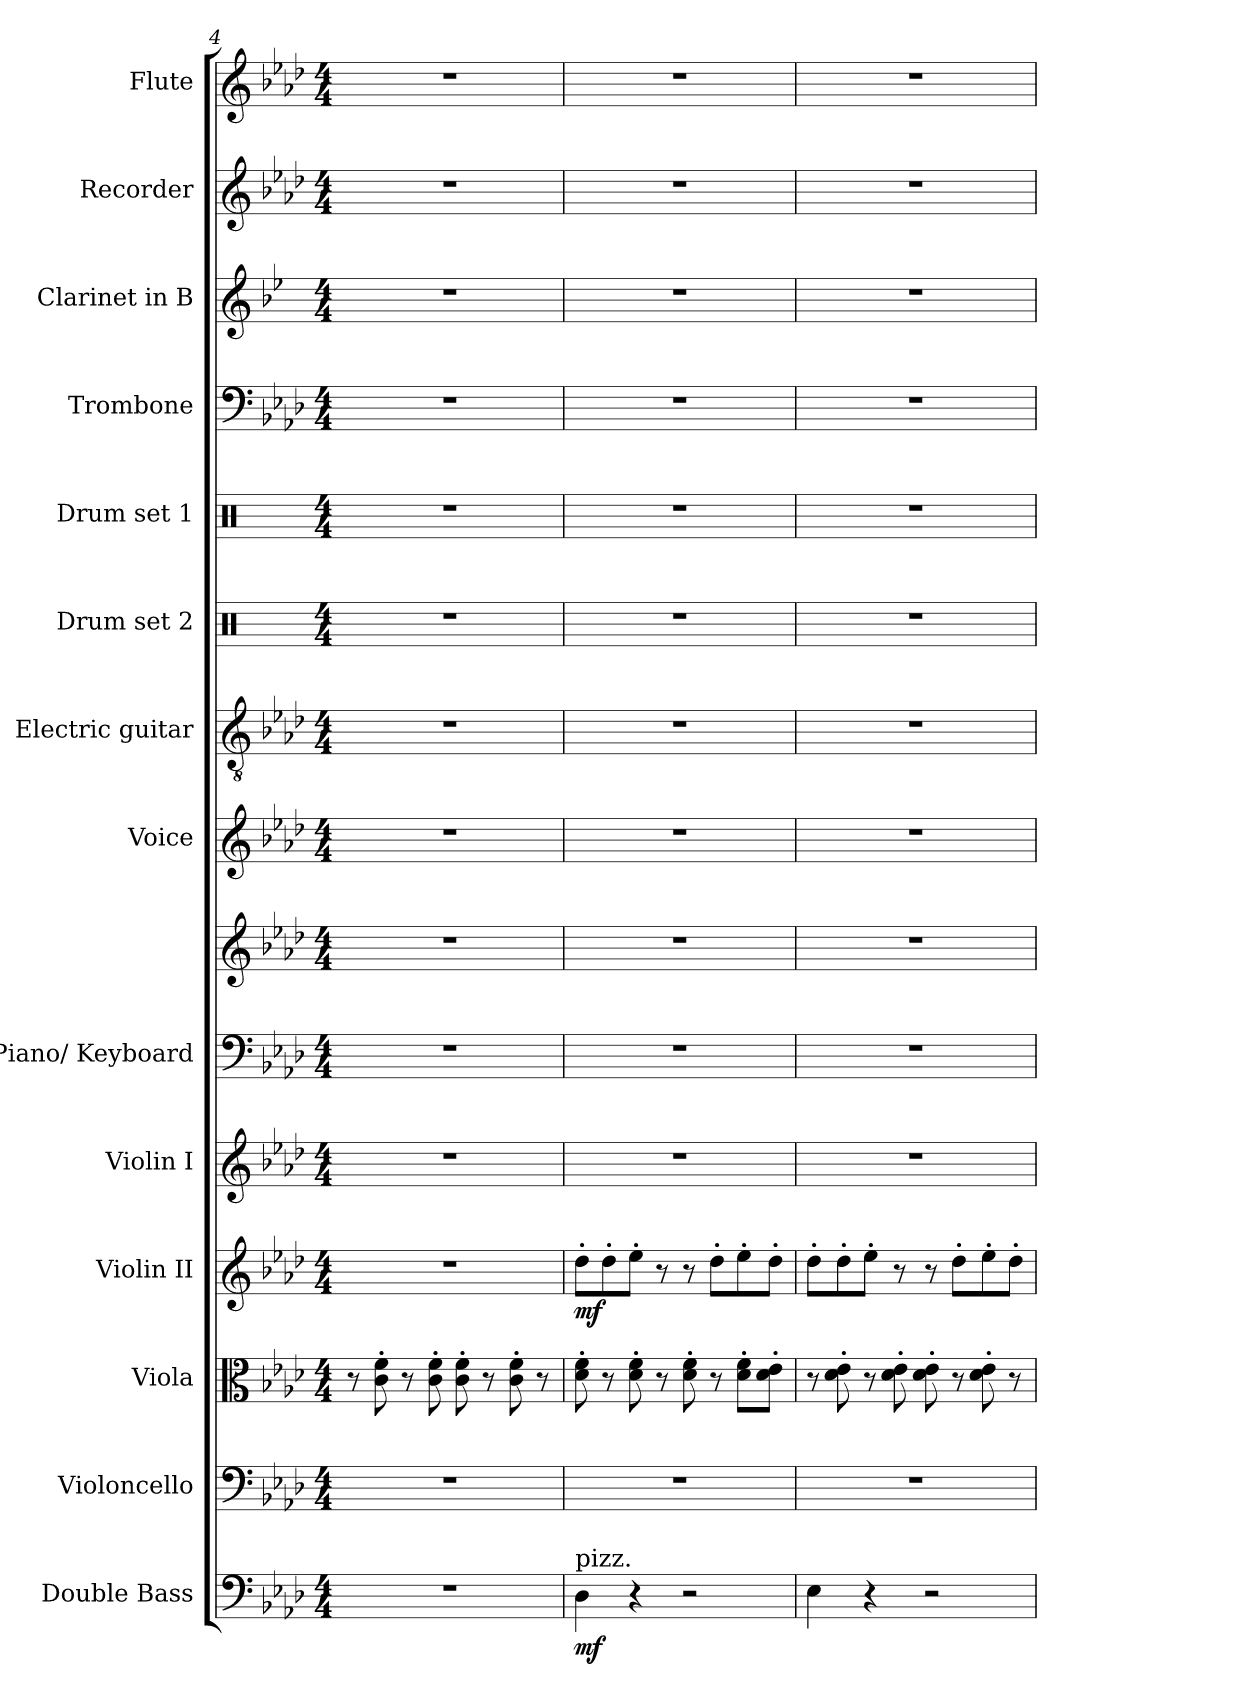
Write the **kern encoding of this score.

**kern	**dynam	**kern	**kern	**kern	**dynam	**kern	**kern	**kern	**kern	**kern	**kern	**kern	**kern	**kern	**kern	**kern
*part14	*part14	*part13	*part12	*part11	*part11	*part10	*part9	*part9	*part8	*part7	*part6	*part5	*part4	*part3	*part2	*part1
*staff15	*staff15	*staff14	*staff13	*staff12	*staff12	*staff11	*staff10	*staff9	*staff8	*staff7	*staff6	*staff5	*staff4	*staff3	*staff2	*staff1
*I"Double Bass	*	*I"Violoncello	*I"Viola	*I"Violin II	*	*I"Violin I	*I"Piano/ Keyboard	*	*I"Voice	*I"Electric guitar	*I"Drum set 2	*I"Drum set 1	*I"Trombone	*I"Clarinet in B	*I"Recorder	*I"Flute
*I'Db.	*	*I'Vc.	*I'Vla.	*I'Vln. II	*	*I'Vln. I	*I'Pno.	*	*I'Voice	*I'El. g.	*I'Dr.	*I'Dr.	*I'Trb.	*I'Cl.	*I'Rc.	*I'Fl.
*clefF4	*	*clefF4	*clefC3	*clefG2	*	*clefG2	*clefF4	*clefG2	*clefG2	*clefGv2	*clefX	*clefX	*clefF4	*clefG2	*clefG2	*clefG2
*ITrd7c12	*	*	*	*	*	*	*	*	*	*	*	*	*	*ITrd1c2	*	*
*k[b-e-a-d-]	*	*k[b-e-a-d-]	*k[b-e-a-d-]	*k[b-e-a-d-]	*	*k[b-e-a-d-]	*k[b-e-a-d-]	*k[b-e-a-d-]	*k[b-e-a-d-]	*k[b-e-a-d-]	*k[]	*k[]	*k[b-e-a-d-]	*k[b-e-a-d-]	*k[b-e-a-d-]	*k[b-e-a-d-]
*M4/4	*	*M4/4	*M4/4	*M4/4	*	*M4/4	*M4/4	*M4/4	*M4/4	*M4/4	*M4/4	*M4/4	*M4/4	*M4/4	*M4/4	*M4/4
=4	=4	=4	=4	=4	=4	=4	=4	=4	=4	=4	=4	=4	=4	=4	=4	=4
1r	.	1r	8r	1r	.	1r	1r	1r	1r	1r	1r	1r	1r	1r	1r	1r
.	.	.	8c\' 8f\'	.	.	.	.	.	.	.	.	.	.	.	.	.
.	.	.	8r	.	.	.	.	.	.	.	.	.	.	.	.	.
.	.	.	8c\' 8f\'	.	.	.	.	.	.	.	.	.	.	.	.	.
.	.	.	8c\' 8f\'	.	.	.	.	.	.	.	.	.	.	.	.	.
.	.	.	8r	.	.	.	.	.	.	.	.	.	.	.	.	.
.	.	.	8c\' 8f\'	.	.	.	.	.	.	.	.	.	.	.	.	.
.	.	.	8r	.	.	.	.	.	.	.	.	.	.	.	.	.
=5	=5	=5	=5	=5	=5	=5	=5	=5	=5	=5	=5	=5	=5	=5	=5	=5
!LO:TX:a:t=pizz.	!	!	!	!	!	!	!	!	!	!	!	!	!	!	!	!
!	!LO:DY:b	!	!	!	!LO:DY:b	!	!	!	!	!	!	!	!	!	!	!
4DD-\	mf	1r	8d-\' 8f\'	8dd-'\L	mf	1r	1r	1r	1r	1r	1r	1r	1r	1r	1r	1r
.	.	.	8r	8dd-'\	.	.	.	.	.	.	.	.	.	.	.	.
4r	.	.	8d-\' 8f\'	8ee-'\J	.	.	.	.	.	.	.	.	.	.	.	.
.	.	.	8r	8r	.	.	.	.	.	.	.	.	.	.	.	.
2r	.	.	8d-\' 8f\'	8r	.	.	.	.	.	.	.	.	.	.	.	.
.	.	.	8r	8dd-'\L	.	.	.	.	.	.	.	.	.	.	.	.
.	.	.	8d-\' 8f\'L	8ee-'\	.	.	.	.	.	.	.	.	.	.	.	.
.	.	.	8d-\' 8e-\'J	8dd-'\J	.	.	.	.	.	.	.	.	.	.	.	.
!!LO:PB:g=z
=6	=6	=6	=6	=6	=6	=6	=6	=6	=6	=6	=6	=6	=6	=6	=6	=6
4EE-\	.	1r	8r	8dd-'\L	.	1r	1r	1r	1r	1r	1r	1r	1r	1r	1r	1r
.	.	.	8d-\' 8e-\'	8dd-'\	.	.	.	.	.	.	.	.	.	.	.	.
4r	.	.	8r	8ee-'\J	.	.	.	.	.	.	.	.	.	.	.	.
.	.	.	8d-\' 8e-\'	8r	.	.	.	.	.	.	.	.	.	.	.	.
2r	.	.	8d-\' 8e-\'	8r	.	.	.	.	.	.	.	.	.	.	.	.
.	.	.	8r	8dd-'\L	.	.	.	.	.	.	.	.	.	.	.	.
.	.	.	8d-\' 8e-\'	8ee-'\	.	.	.	.	.	.	.	.	.	.	.	.
.	.	.	8r	8dd-'\J	.	.	.	.	.	.	.	.	.	.	.	.
=	=	=	=	=	=	=	=	=	=	=	=	=	=	=	=	=
*-	*-	*-	*-	*-	*-	*-	*-	*-	*-	*-	*-	*-	*-	*-	*-	*-
